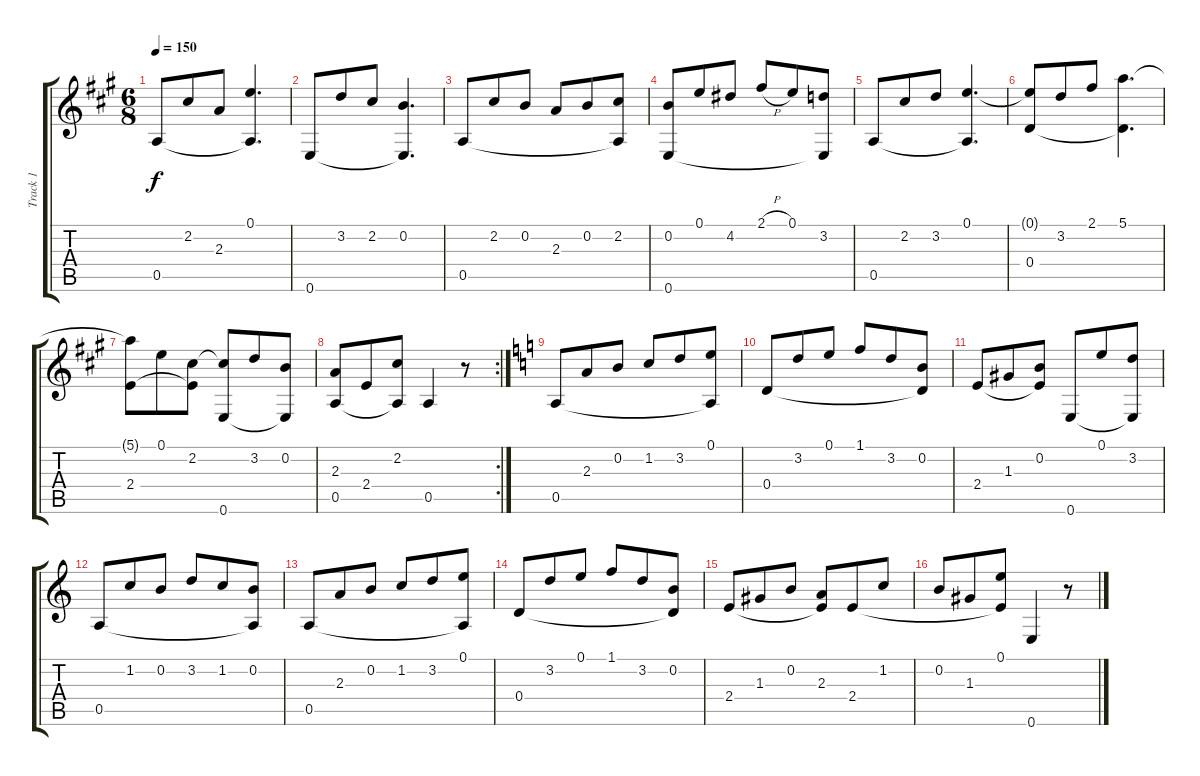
\track ("Track 1" "Track 1") {instrument acousticguitarnylon}
\staff {score tabs}
\tuning (E4 B3 G3 D3 A2 E2) {hide}
\ts (6 8)
\tempo 150
\clef g2
\ks a
0.5.8{dy f} 2.2.8 2.3.8 (0.1 0.5{t}).4{d} |
0.6.8 3.2.8 2.2.8 (0.2 0.6{t}).4{d} |
0.5.8 2.2.8 0.2.8 2.3.8 0.2.8 (2.2 0.5{t}).8 |
(0.2 0.6).8 0.1.8 4.2.8 2.1{h}.8 0.1.8 (3.2 0.6{t}).8 |
0.5.8 2.2.8 3.2.8 (0.1 0.5{t}).4{d} |
(0.1{t} 0.4).8 3.2.8 2.1.8 (5.1 0.4{t}).4{d} |
(5.1{t} 2.4).8 0.1.8 (2.2 2.4{t}).8 (2.2{t} 0.6).8 3.2.8 (0.2 0.6{t}).8 |
\rc 2
(2.3 0.5).8 2.4.8 (2.2 0.5{t}).8 0.5.4 r.8 |
\ks aminor
0.5.8 2.3.8 0.2.8 1.2.8 3.2.8 (0.1 0.5{t}).8 |
0.4.8 3.2.8 0.1.8 1.1.8 3.2.8 (0.2 0.4{t}).8 |
2.4.8 1.3.8 (0.2 2.4{t}).8 0.6.8 0.1.8 (3.2 0.6{t}).8 |
0.5.8 1.2.8 0.2.8 3.2.8 1.2.8 (0.2 0.5{t}).8 |
0.5.8 2.3.8 0.2.8 1.2.8 3.2.8 (0.1 0.5{t}).8 |
0.4.8 3.2.8 0.1.8 1.1.8 3.2.8 (0.2 0.4{t}).8 |
2.4.8 1.3.8 0.2.8 (2.3 2.4{t}).8 2.4.8 1.2.8 |
0.2.8 1.3.8 (0.1 2.4{t}).8 0.6.4 r.8
